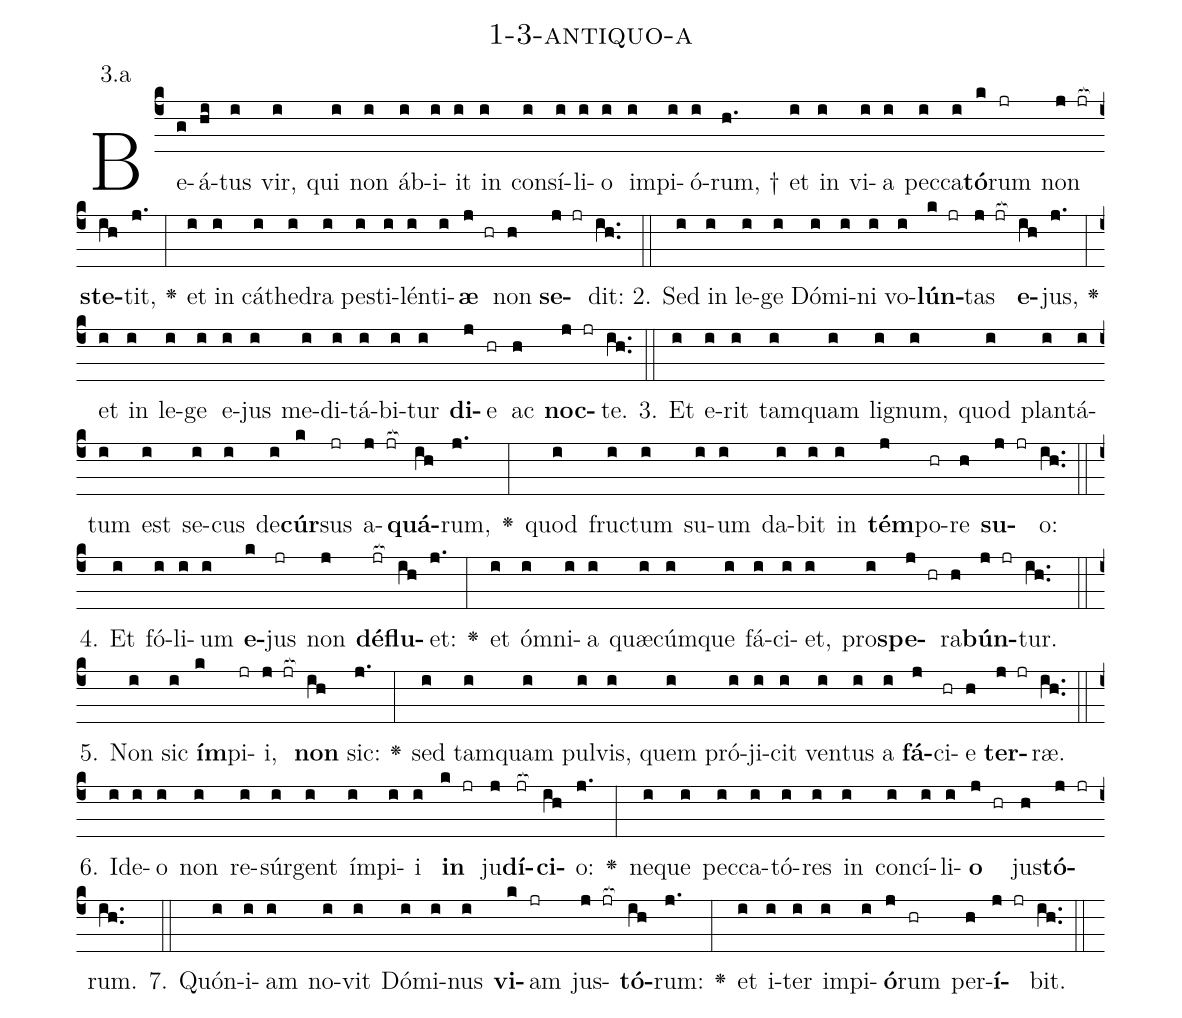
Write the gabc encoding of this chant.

name: 1-3-antiquo-a;
annotation: 3.a;
%%
(c4)Be(g)á(hi)tus(i) vir,(i) qui(i) non(i) áb(i)i(i)it(i) in(i) con(i)sí(i)li(i)o(i) im(i)pi(i)ó(i)rum, †(h.) et(i) in(i) vi(i)a(i) pec(i)ca(i)<b>tó</b>(k)rum(jr) non(j jr[ocb:1{]) <b>ste</b>(ih[ocb:0}])tit,(j.) <v>\greheightstar</v>(:) et(i) in(i) cá(i)the(i)dra(i) pes(i)ti(i)lén(i)ti(i)<b>æ</b>(j hr) non(h) <b>se</b>(j jr)dit:(ih..) (::)
2. Sed(i) in(i) le(i)ge(i) Dó(i)mi(i)ni(i) vo(i)<b>lún</b>(k jr)tas(j jr[ocb:1{]) <b>e</b>(ih[ocb:0}])jus,(j.) <v>\greheightstar</v>(:) et(i) in(i) le(i)ge(i) e(i)jus(i) me(i)di(i)tá(i)bi(i)tur(i) <b>di</b>(j)e(hr) ac(h) <b>noc</b>(j jr)te.(ih..) (::)
3. Et(i) e(i)rit(i) tam(i)quam(i) li(i)gnum,(i) quod(i) plan(i)tá(i)tum(i) est(i) se(i)cus(i) de(i)<b>cúr</b>(k)sus(jr) a(j jr[ocb:1{])<b>quá</b>(ih[ocb:0}])rum,(j.) <v>\greheightstar</v>(:) quod(i) fruc(i)tum(i) su(i)um(i) da(i)bit(i) in(i) <b>tém</b>(j)po(hr)re(h) <b>su</b>(j jr)o:(ih..) (::)
4. Et(i) fó(i)li(i)um(i) <b>e</b>(k)jus(jr) non(j) <b>dé</b>(jr[ocb:1{])<b>flu</b>(ih[ocb:0}])et:(j.) <v>\greheightstar</v>(:) et(i) óm(i)ni(i)a(i) quæ(i)cúm(i)que(i) fá(i)ci(i)et,(i) pro(i)<b>spe</b>(j hr)ra(h)<b>bún</b>(j jr)tur.(ih..) (::)
5. Non(i) sic(i) <b>ím</b>(k)pi(jr)i,(j jr[ocb:1{]) <b>non</b>(ih[ocb:0}]) sic:(j.) <v>\greheightstar</v>(:) sed(i) tam(i)quam(i) pul(i)vis,(i) quem(i) pró(i)ji(i)cit(i) ven(i)tus(i) a(i) <b>fá</b>(j)ci(hr)e(h) <b>ter</b>(j jr)ræ.(ih..) (::)
6. Id(i)e(i)o(i) non(i) re(i)súr(i)gent(i) ím(i)pi(i)i(i) <b>in</b>(k jr) ju(j)<b>dí</b>(jr[ocb:1{])<b>ci</b>(ih[ocb:0}])o:(j.) <v>\greheightstar</v>(:) ne(i)que(i) pec(i)ca(i)tó(i)res(i) in(i) con(i)cí(i)li(i)<b>o</b>(j hr) jus(h)<b>tó</b>(j jr)rum.(ih..) (::)
7. Quón(i)i(i)am(i) no(i)vit(i) Dó(i)mi(i)nus(i) <b>vi</b>(k)am(jr) jus(j jr[ocb:1{])<b>tó</b>(ih[ocb:0}])rum:(j.) <v>\greheightstar</v>(:) et(i) i(i)ter(i) im(i)pi(i)<b>ó</b>(j)rum(hr) per(h)<b>í</b>(j jr)bit.(ih..) (::)
